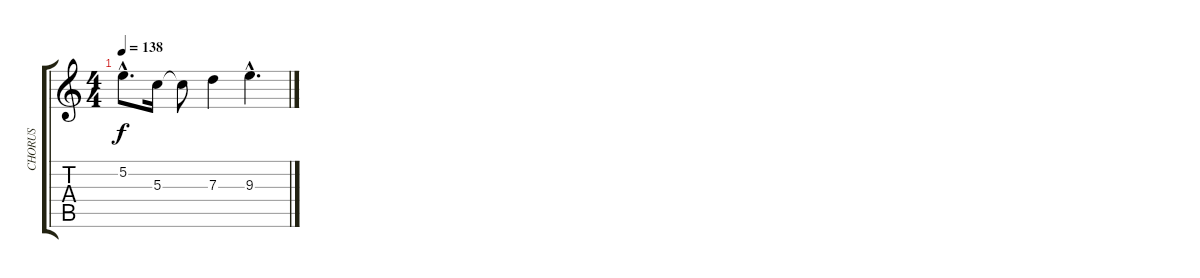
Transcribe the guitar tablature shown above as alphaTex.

\track ("CHORUS" "CHORUS") {instrument guitarharmonics}
\staff {score tabs}
\tuning (E4 B3 G3 D3 A2 E2) {hide}
\ts (4 4)
\tempo 138
\clef g2
\ks c
5.2{hac}.8{d dy f} 5.3.16 5.3{t}.8 7.3.4 9.3{hac}.4{d}
